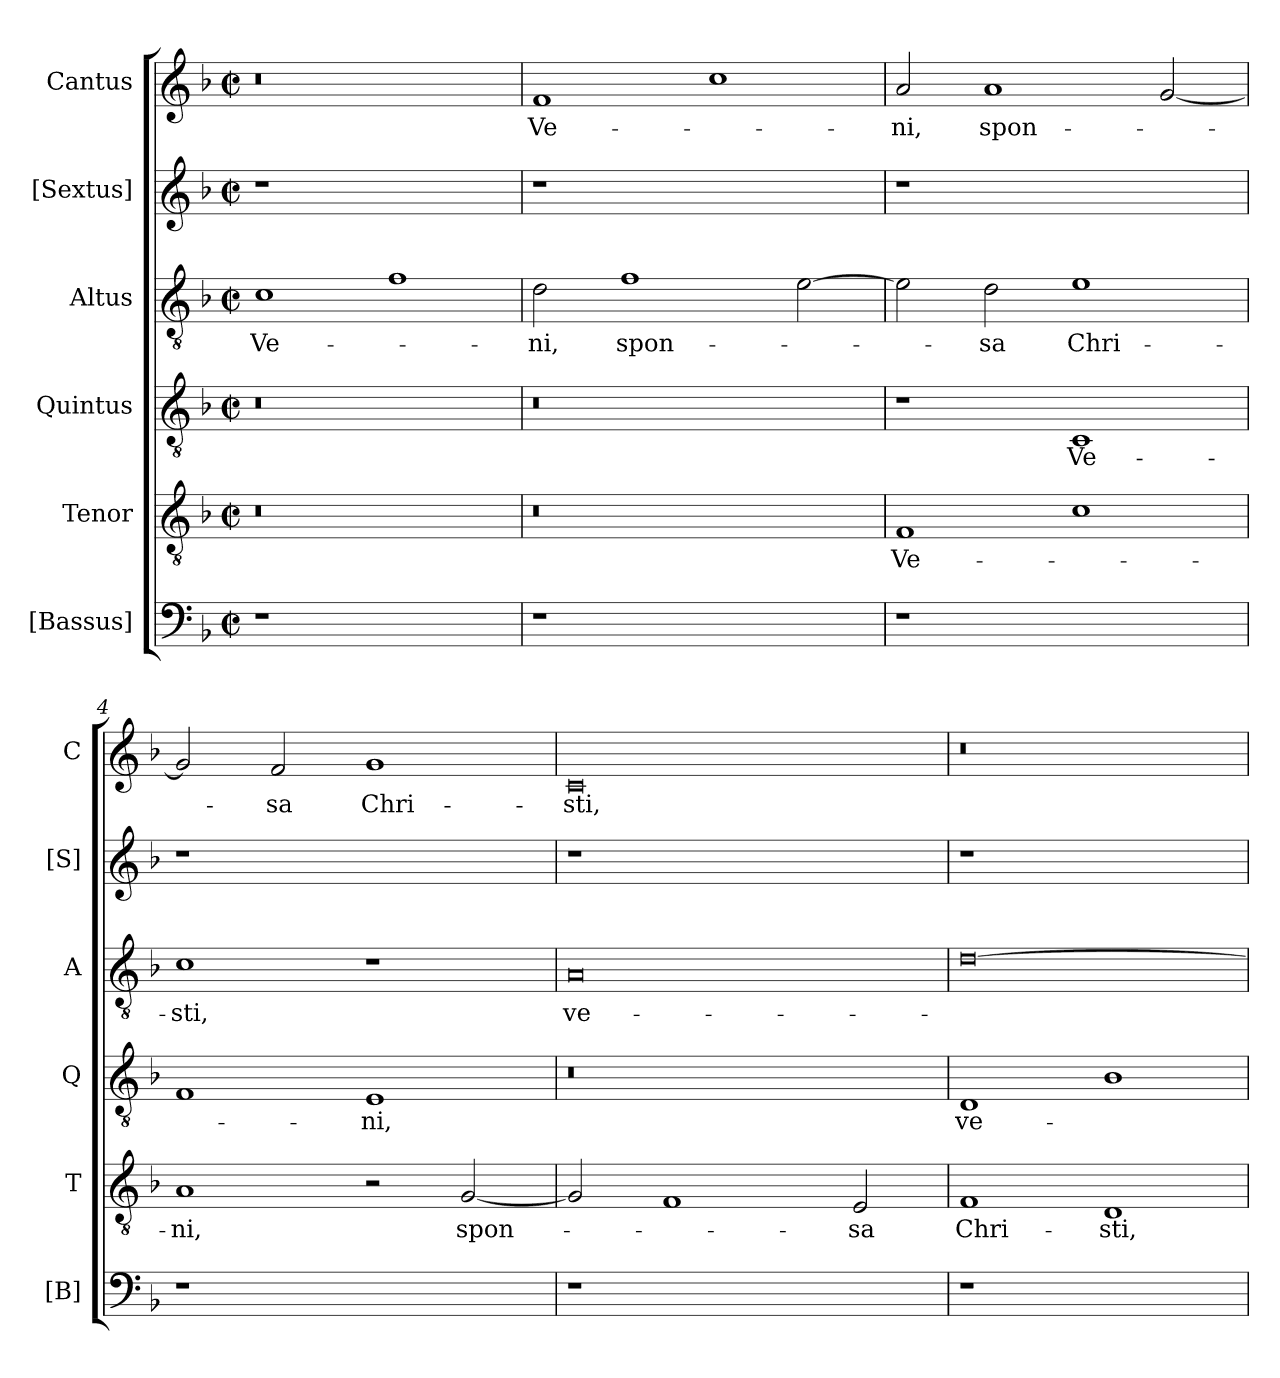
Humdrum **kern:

**kern	**kern	**text	**kern	**text	**kern	**text	**kern	**kern	**text
*part6	*part5	*part5	*part4	*part4	*part3	*part3	*part2	*part1	*part1
*staff6	*staff5	*staff5	*staff4	*staff4	*staff3	*staff3	*staff2	*staff1	*staff1
*I"[Bassus]	*I"Tenor	*	*I"Quintus	*	*I"Altus	*	*I"[Sextus]	*I"Cantus	*
*I'[B]	*I'T	*	*I'Q	*	*I'A	*	*I'[S]	*I'C	*
*clefF4	*clefGv2	*	*clefGv2	*	*clefGv2	*	*clefG2	*clefG2	*
*k[b-]	*k[b-]	*	*k[b-]	*	*k[b-]	*	*k[b-]	*k[b-]	*
*F:	*F:	*	*F:	*	*F:	*	*F:	*F:	*
*M2/2	*M2/2	*	*M2/2	*	*M2/2	*	*M2/2	*M2/2	*
*met(c|)	*met(c|)	*	*met(c|)	*	*met(c|)	*	*met(c|)	*met(c|)	*
=1	=1	=1	=1	=1	=1	=1	=1	=1	=1
!	!LO:N:vis=0	!	!LO:N:vis=0	!	!	!	!	!LO:N:vis=0	!
1r	1r	.	1r	.	1c\	Ve-	1r	1r	.
1ryy	1ryy	.	1ryy	.	1f\	.	1ryy	1ryy	.
=2	=2	=2	=2	=2	=2	=2	=2	=2	=2
!	!LO:N:vis=0	!	!LO:N:vis=0	!	!	!	!	!	!
1r	1r	.	1r	.	2d\	-ni,	1r	1f/	Ve-
.	.	.	.	.	1f\	spon-	.	.	.
1ryy	1ryy	.	1ryy	.	.	.	1ryy	1cc\	.
.	.	.	.	.	[2e\	.	.	.	.
=3	=3	=3	=3	=3	=3	=3	=3	=3	=3
1r	1F/	Ve-	1r	.	2e\]	.	1r	2a/	-ni,
.	.	.	.	.	2d\	-sa	.	1a/	spon-
1ryy	1c\	.	1C/	Ve-	1e\	Chri-	1ryy	.	.
.	.	.	.	.	.	.	.	[2g/	.
=4	=4	=4	=4	=4	=4	=4	=4	=4	=4
1r	1A/	-ni,	1F/	.	1c\	-sti,	1r	2g/]	.
.	.	.	.	.	.	.	.	2f/	-sa
1ryy	2r	.	1E/	-ni,	1r	.	1ryy	1g/	Chri-
.	[2G/	spon-	.	.	.	.	.	.	.
=5	=5	=5	=5	=5	=5	=5	=5	=5	=5
!	!	!	!LO:N:vis=0	!	!	!	!	!	!
1r	2G/]	.	1r	.	0A/	ve-	1r	0c/	-sti,
.	1F/	.	.	.	.	.	.	.	.
1ryy	.	.	1ryy	.	.	.	1ryy	.	.
.	2E/	-sa	.	.	.	.	.	.	.
=6	=6	=6	=6	=6	=6	=6	=6	=6	=6
!	!	!	!	!	!	!	!	!LO:N:vis=0	!
1r	1F/	Chri-	1D/	ve-	[0d\	.	1r	1r	.
1ryy	1D/	-sti,	1B-\	.	.	.	1ryy	1ryy	.
=	=	=	=	=	=	=	=	=	=
*-	*-	*-	*-	*-	*-	*-	*-	*-	*-
